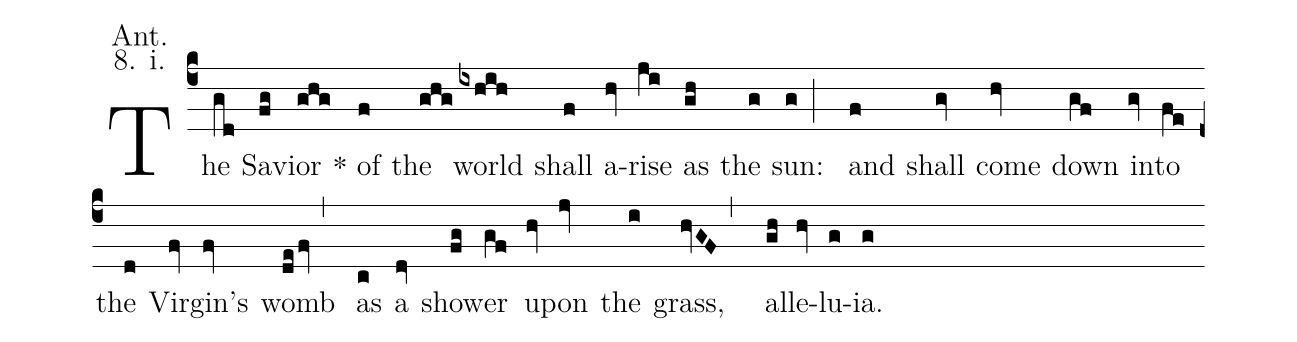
annotation: Ant.;
annotation: 8. i.;
%%
(c4) The(gd) Sa(fg)vior(ghg) <sp>*</sp> of(f) the(ghg) world(ixhih) shall(f) a(hv)rise(ji) as(gh) the(g) sun:(g;) and(f) shall(gv) come(hv) down(gf) in(gv)to(fe) the(d) Vir(fv)gin's(fv) womb(defv,) as(c) a(dv) show(fg)er(gf) u(hv)pon(jv) the(i) grass,(hvGF,) al(gh)le(hv)lu(g)ia.(g)
